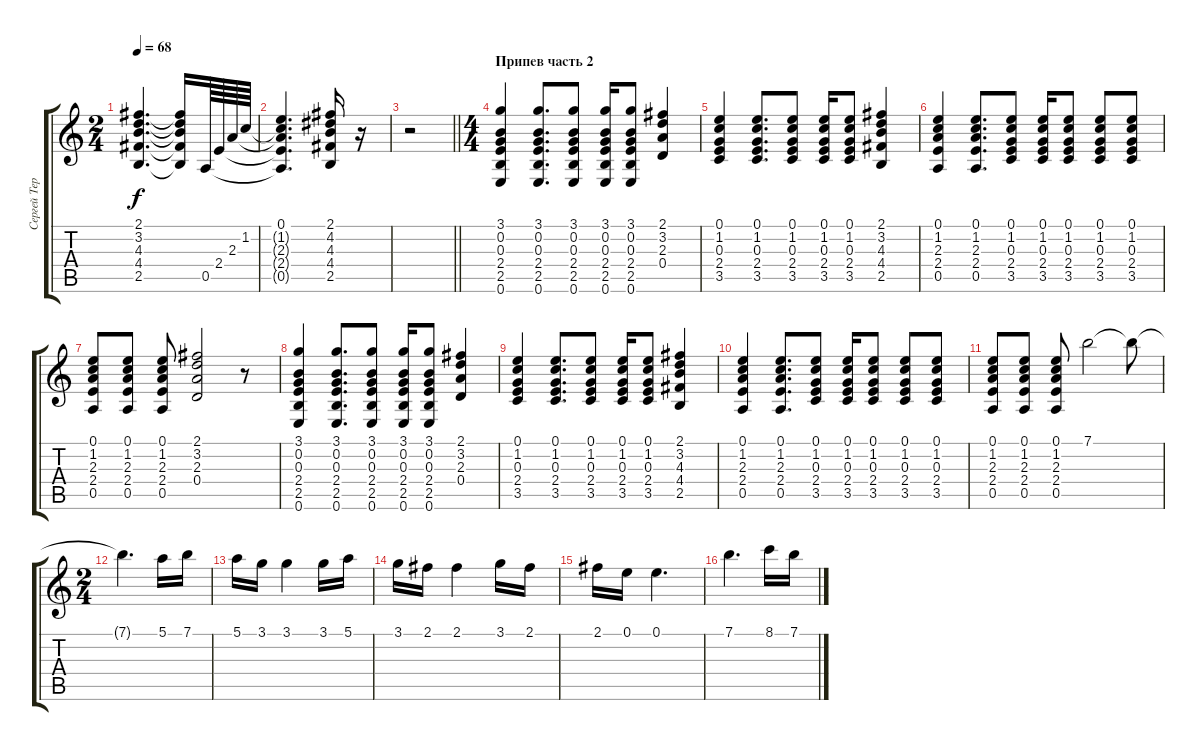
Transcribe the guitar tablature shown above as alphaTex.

\track ("Сергей Терентьев" "Сергей Тер") {instrument acousticguitarsteel}
\staff {score tabs}
\tuning (E4 B3 G3 D3 A2 E2) {hide}
\ts (2 4)
\tempo 68
\clef g2
\ks c
(2.1 3.2{t} 4.3{t} 4.4{t} 2.5{t}).4{d dy f} (2.1{t} 3.2{t} 4.3{t} 4.4{t} 2.5{t}).16 0.5.64 2.4.64 2.3.64 1.2.64 |
(0.1 1.2{t} 2.3{t} 2.4{t} 0.5{t}).4{d} (2.1 4.2 4.3 4.4 2.5).16 r.16 |
\barLineRight lightlight
r.2 |
\ts (4 4)
\section ("" "Припев часть 2")
(3.1 0.2 0.3 2.4 2.5 0.6).4 (3.1 0.2 0.3 2.4 2.5 0.6).8{d} (3.1 0.2 0.3 2.4 2.5 0.6).8 (3.1 0.2 0.3 2.4 2.5 0.6).16 (3.1 0.2 0.3 2.4 2.5 0.6).8 (2.1 3.2 2.3 0.4).4 |
(0.1 1.2 0.3 2.4 3.5).4 (0.1 1.2 0.3 2.4 3.5).8{d} (0.1 1.2 0.3 2.4 3.5).8 (0.1 1.2 0.3 2.4 3.5).16 (0.1 1.2 0.3 2.4 3.5).8 (2.1 3.2 4.3 4.4 2.5).4 |
(0.1 1.2 2.3 2.4 0.5).4 (0.1 1.2 2.3 2.4 0.5).8{d} (0.1 1.2 0.3 2.4 3.5).8 (0.1 1.2 0.3 2.4 3.5).16 (0.1 1.2 0.3 2.4 3.5).8 (0.1 1.2 0.3 2.4 3.5).8 (0.1 1.2 0.3 2.4 3.5).8 |
(0.1 1.2 2.3 2.4 0.5).8 (0.1 1.2 2.3 2.4 0.5).8 (0.1 1.2 2.3 2.4 0.5).8 (2.1 3.2 2.3 0.4).2 r.8 |
(3.1 0.2 0.3 2.4 2.5 0.6).4 (3.1 0.2 0.3 2.4 2.5 0.6).8{d} (3.1 0.2 0.3 2.4 2.5 0.6).8 (3.1 0.2 0.3 2.4 2.5 0.6).16 (3.1 0.2 0.3 2.4 2.5 0.6).8 (2.1 3.2 2.3 0.4).4 |
(0.1 1.2 0.3 2.4 3.5).4 (0.1 1.2 0.3 2.4 3.5).8{d} (0.1 1.2 0.3 2.4 3.5).8 (0.1 1.2 0.3 2.4 3.5).16 (0.1 1.2 0.3 2.4 3.5).8 (2.1 3.2 4.3 4.4 2.5).4 |
(0.1 1.2 2.3 2.4 0.5).4 (0.1 1.2 2.3 2.4 0.5).8{d} (0.1 1.2 0.3 2.4 3.5).8 (0.1 1.2 0.3 2.4 3.5).16 (0.1 1.2 0.3 2.4 3.5).8 (0.1 1.2 0.3 2.4 3.5).8 (0.1 1.2 0.3 2.4 3.5).8 |
(0.1 1.2 2.3 2.4 0.5).8 (0.1 1.2 2.3 2.4 0.5).8 (0.1 1.2 2.3 2.4 0.5).8 7.1.2 7.1{t}.8 |
\ts (2 4)
7.1{t}.4{d} 5.1.16 7.1.16 |
5.1.16 3.1.16 3.1.4 3.1.16 5.1.16 |
3.1.16 2.1.16 2.1.4 3.1.16 2.1.16 |
2.1.16 0.1.16 0.1.4{d} |
7.1.4{d} 8.1.16 7.1.16
